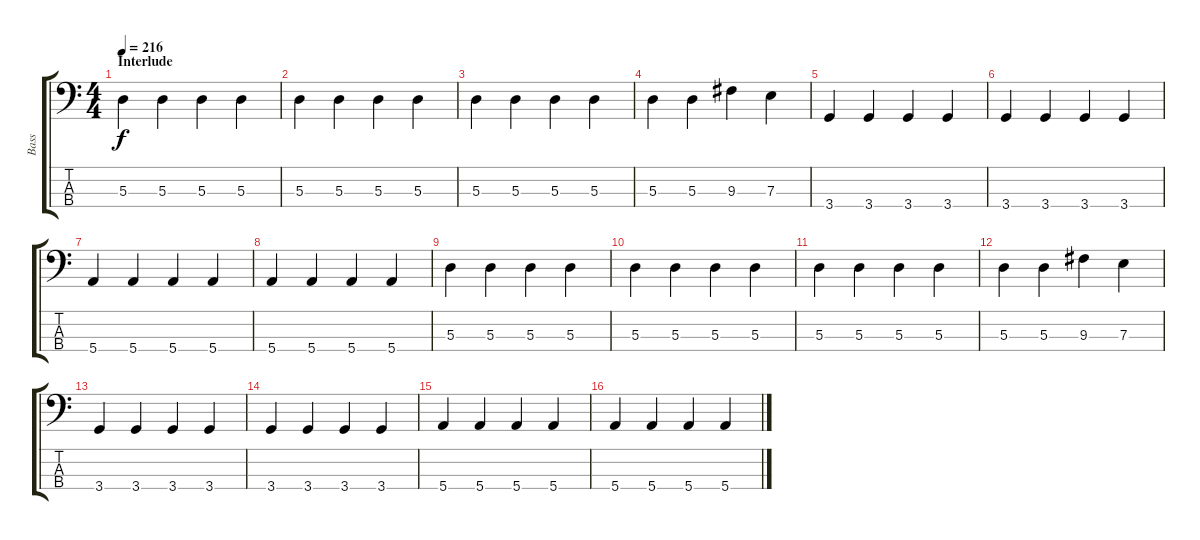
\track ("Bass" "Bass") {instrument slapbass2}
\staff {score tabs}
\tuning (G2 D2 A1 E1) {hide}
\ts (4 4)
\section ("" "Interlude")
\tempo 216
\clef f4
\ks c
5.3.4{dy f} 5.3.4 5.3.4 5.3.4 |
5.3.4 5.3.4 5.3.4 5.3.4 |
5.3.4 5.3.4 5.3.4 5.3.4 |
5.3.4 5.3.4 9.3.4 7.3.4 |
3.4.4 3.4.4 3.4.4 3.4.4 |
3.4.4 3.4.4 3.4.4 3.4.4 |
5.4.4 5.4.4 5.4.4 5.4.4 |
5.4.4 5.4.4 5.4.4 5.4.4 |
5.3.4 5.3.4 5.3.4 5.3.4 |
5.3.4 5.3.4 5.3.4 5.3.4 |
5.3.4 5.3.4 5.3.4 5.3.4 |
5.3.4 5.3.4 9.3.4 7.3.4 |
3.4.4 3.4.4 3.4.4 3.4.4 |
3.4.4 3.4.4 3.4.4 3.4.4 |
5.4.4 5.4.4 5.4.4 5.4.4 |
5.4.4 5.4.4 5.4.4 5.4.4
